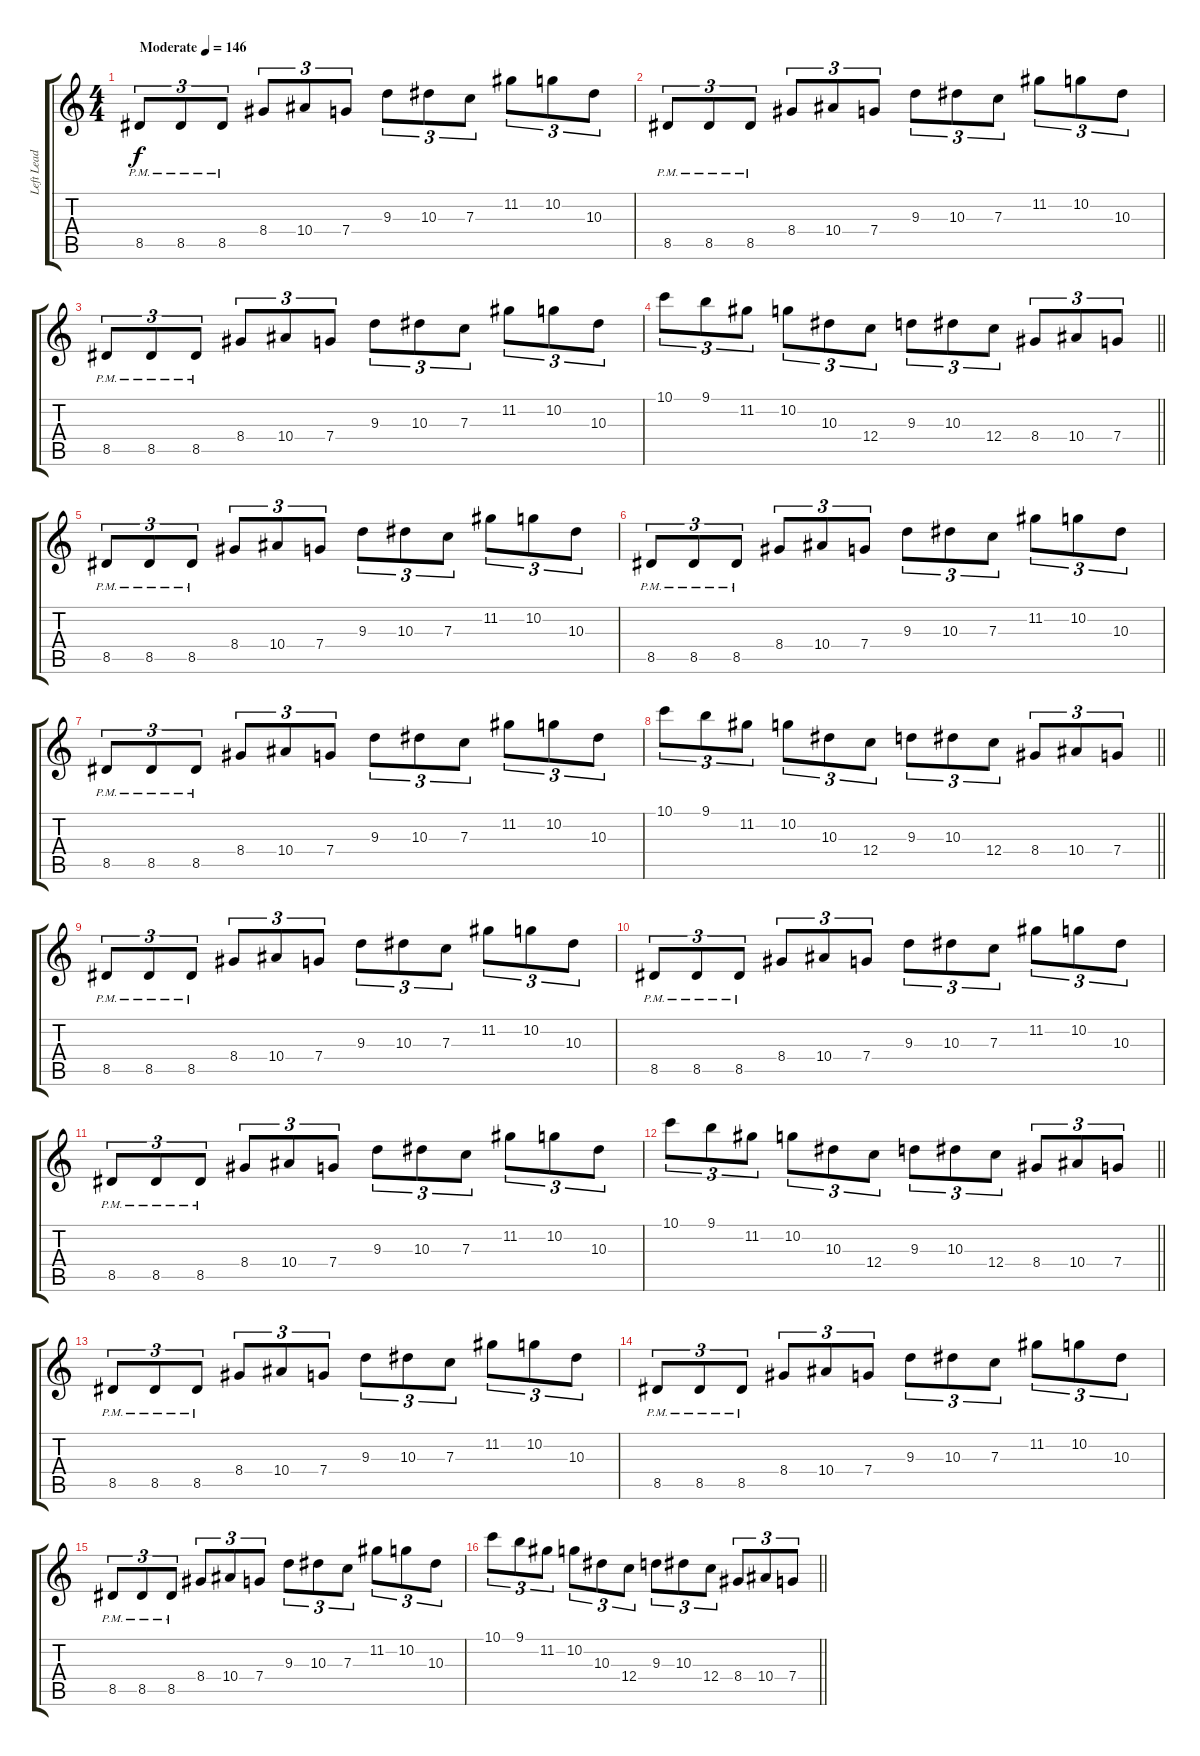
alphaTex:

\track ("Left Lead 1" "Left Lead ") {instrument distortionguitar}
\staff {score tabs}
\tuning (D4 A3 F3 C3 G2 C2) {hide}
\ts (4 4)
\section ("" "")
\tempo (146 "Moderate")
\clef g2
\ks c
8.5{pm}.8{tu (3 2) dy f instrument distortionguitar} 8.5{pm}.8{tu (3 2)} 8.5{pm}.8{tu (3 2)} 8.4.8{tu (3 2)} 10.4.8{tu (3 2)} 7.4.8{tu (3 2)} 9.3.8{tu (3 2)} 10.3.8{tu (3 2)} 7.3.8{tu (3 2)} 11.2.8{tu (3 2)} 10.2.8{tu (3 2)} 10.3.8{tu (3 2)} |
8.5{pm}.8{tu (3 2)} 8.5{pm}.8{tu (3 2)} 8.5{pm}.8{tu (3 2)} 8.4.8{tu (3 2)} 10.4.8{tu (3 2)} 7.4.8{tu (3 2)} 9.3.8{tu (3 2)} 10.3.8{tu (3 2)} 7.3.8{tu (3 2)} 11.2.8{tu (3 2)} 10.2.8{tu (3 2)} 10.3.8{tu (3 2)} |
8.5{pm}.8{tu (3 2)} 8.5{pm}.8{tu (3 2)} 8.5{pm}.8{tu (3 2)} 8.4.8{tu (3 2)} 10.4.8{tu (3 2)} 7.4.8{tu (3 2)} 9.3.8{tu (3 2)} 10.3.8{tu (3 2)} 7.3.8{tu (3 2)} 11.2.8{tu (3 2)} 10.2.8{tu (3 2)} 10.3.8{tu (3 2)} |
\barLineRight lightlight
10.1.8{tu (3 2)} 9.1.8{tu (3 2)} 11.2.8{tu (3 2)} 10.2.8{tu (3 2)} 10.3.8{tu (3 2)} 12.4.8{tu (3 2)} 9.3.8{tu (3 2)} 10.3.8{tu (3 2)} 12.4.8{tu (3 2)} 8.4.8{tu (3 2)} 10.4.8{tu (3 2)} 7.4.8{tu (3 2)} |
\section ("" "")
8.5{pm}.8{tu (3 2)} 8.5{pm}.8{tu (3 2)} 8.5{pm}.8{tu (3 2)} 8.4.8{tu (3 2)} 10.4.8{tu (3 2)} 7.4.8{tu (3 2)} 9.3.8{tu (3 2)} 10.3.8{tu (3 2)} 7.3.8{tu (3 2)} 11.2.8{tu (3 2)} 10.2.8{tu (3 2)} 10.3.8{tu (3 2)} |
8.5{pm}.8{tu (3 2)} 8.5{pm}.8{tu (3 2)} 8.5{pm}.8{tu (3 2)} 8.4.8{tu (3 2)} 10.4.8{tu (3 2)} 7.4.8{tu (3 2)} 9.3.8{tu (3 2)} 10.3.8{tu (3 2)} 7.3.8{tu (3 2)} 11.2.8{tu (3 2)} 10.2.8{tu (3 2)} 10.3.8{tu (3 2)} |
8.5{pm}.8{tu (3 2)} 8.5{pm}.8{tu (3 2)} 8.5{pm}.8{tu (3 2)} 8.4.8{tu (3 2)} 10.4.8{tu (3 2)} 7.4.8{tu (3 2)} 9.3.8{tu (3 2)} 10.3.8{tu (3 2)} 7.3.8{tu (3 2)} 11.2.8{tu (3 2)} 10.2.8{tu (3 2)} 10.3.8{tu (3 2)} |
\barLineRight lightlight
10.1.8{tu (3 2)} 9.1.8{tu (3 2)} 11.2.8{tu (3 2)} 10.2.8{tu (3 2)} 10.3.8{tu (3 2)} 12.4.8{tu (3 2)} 9.3.8{tu (3 2)} 10.3.8{tu (3 2)} 12.4.8{tu (3 2)} 8.4.8{tu (3 2)} 10.4.8{tu (3 2)} 7.4.8{tu (3 2)} |
8.5{pm}.8{tu (3 2)} 8.5{pm}.8{tu (3 2)} 8.5{pm}.8{tu (3 2)} 8.4.8{tu (3 2)} 10.4.8{tu (3 2)} 7.4.8{tu (3 2)} 9.3.8{tu (3 2)} 10.3.8{tu (3 2)} 7.3.8{tu (3 2)} 11.2.8{tu (3 2)} 10.2.8{tu (3 2)} 10.3.8{tu (3 2)} |
8.5{pm}.8{tu (3 2)} 8.5{pm}.8{tu (3 2)} 8.5{pm}.8{tu (3 2)} 8.4.8{tu (3 2)} 10.4.8{tu (3 2)} 7.4.8{tu (3 2)} 9.3.8{tu (3 2)} 10.3.8{tu (3 2)} 7.3.8{tu (3 2)} 11.2.8{tu (3 2)} 10.2.8{tu (3 2)} 10.3.8{tu (3 2)} |
8.5{pm}.8{tu (3 2)} 8.5{pm}.8{tu (3 2)} 8.5{pm}.8{tu (3 2)} 8.4.8{tu (3 2)} 10.4.8{tu (3 2)} 7.4.8{tu (3 2)} 9.3.8{tu (3 2)} 10.3.8{tu (3 2)} 7.3.8{tu (3 2)} 11.2.8{tu (3 2)} 10.2.8{tu (3 2)} 10.3.8{tu (3 2)} |
\barLineRight lightlight
10.1.8{tu (3 2)} 9.1.8{tu (3 2)} 11.2.8{tu (3 2)} 10.2.8{tu (3 2)} 10.3.8{tu (3 2)} 12.4.8{tu (3 2)} 9.3.8{tu (3 2)} 10.3.8{tu (3 2)} 12.4.8{tu (3 2)} 8.4.8{tu (3 2)} 10.4.8{tu (3 2)} 7.4.8{tu (3 2)} |
\section ("" "")
8.5{pm}.8{tu (3 2)} 8.5{pm}.8{tu (3 2)} 8.5{pm}.8{tu (3 2)} 8.4.8{tu (3 2)} 10.4.8{tu (3 2)} 7.4.8{tu (3 2)} 9.3.8{tu (3 2)} 10.3.8{tu (3 2)} 7.3.8{tu (3 2)} 11.2.8{tu (3 2)} 10.2.8{tu (3 2)} 10.3.8{tu (3 2)} |
8.5{pm}.8{tu (3 2)} 8.5{pm}.8{tu (3 2)} 8.5{pm}.8{tu (3 2)} 8.4.8{tu (3 2)} 10.4.8{tu (3 2)} 7.4.8{tu (3 2)} 9.3.8{tu (3 2)} 10.3.8{tu (3 2)} 7.3.8{tu (3 2)} 11.2.8{tu (3 2)} 10.2.8{tu (3 2)} 10.3.8{tu (3 2)} |
8.5{pm}.8{tu (3 2)} 8.5{pm}.8{tu (3 2)} 8.5{pm}.8{tu (3 2)} 8.4.8{tu (3 2)} 10.4.8{tu (3 2)} 7.4.8{tu (3 2)} 9.3.8{tu (3 2)} 10.3.8{tu (3 2)} 7.3.8{tu (3 2)} 11.2.8{tu (3 2)} 10.2.8{tu (3 2)} 10.3.8{tu (3 2)} |
\barLineRight lightlight
10.1.8{tu (3 2)} 9.1.8{tu (3 2)} 11.2.8{tu (3 2)} 10.2.8{tu (3 2)} 10.3.8{tu (3 2)} 12.4.8{tu (3 2)} 9.3.8{tu (3 2)} 10.3.8{tu (3 2)} 12.4.8{tu (3 2)} 8.4.8{tu (3 2)} 10.4.8{tu (3 2)} 7.4.8{tu (3 2)}
